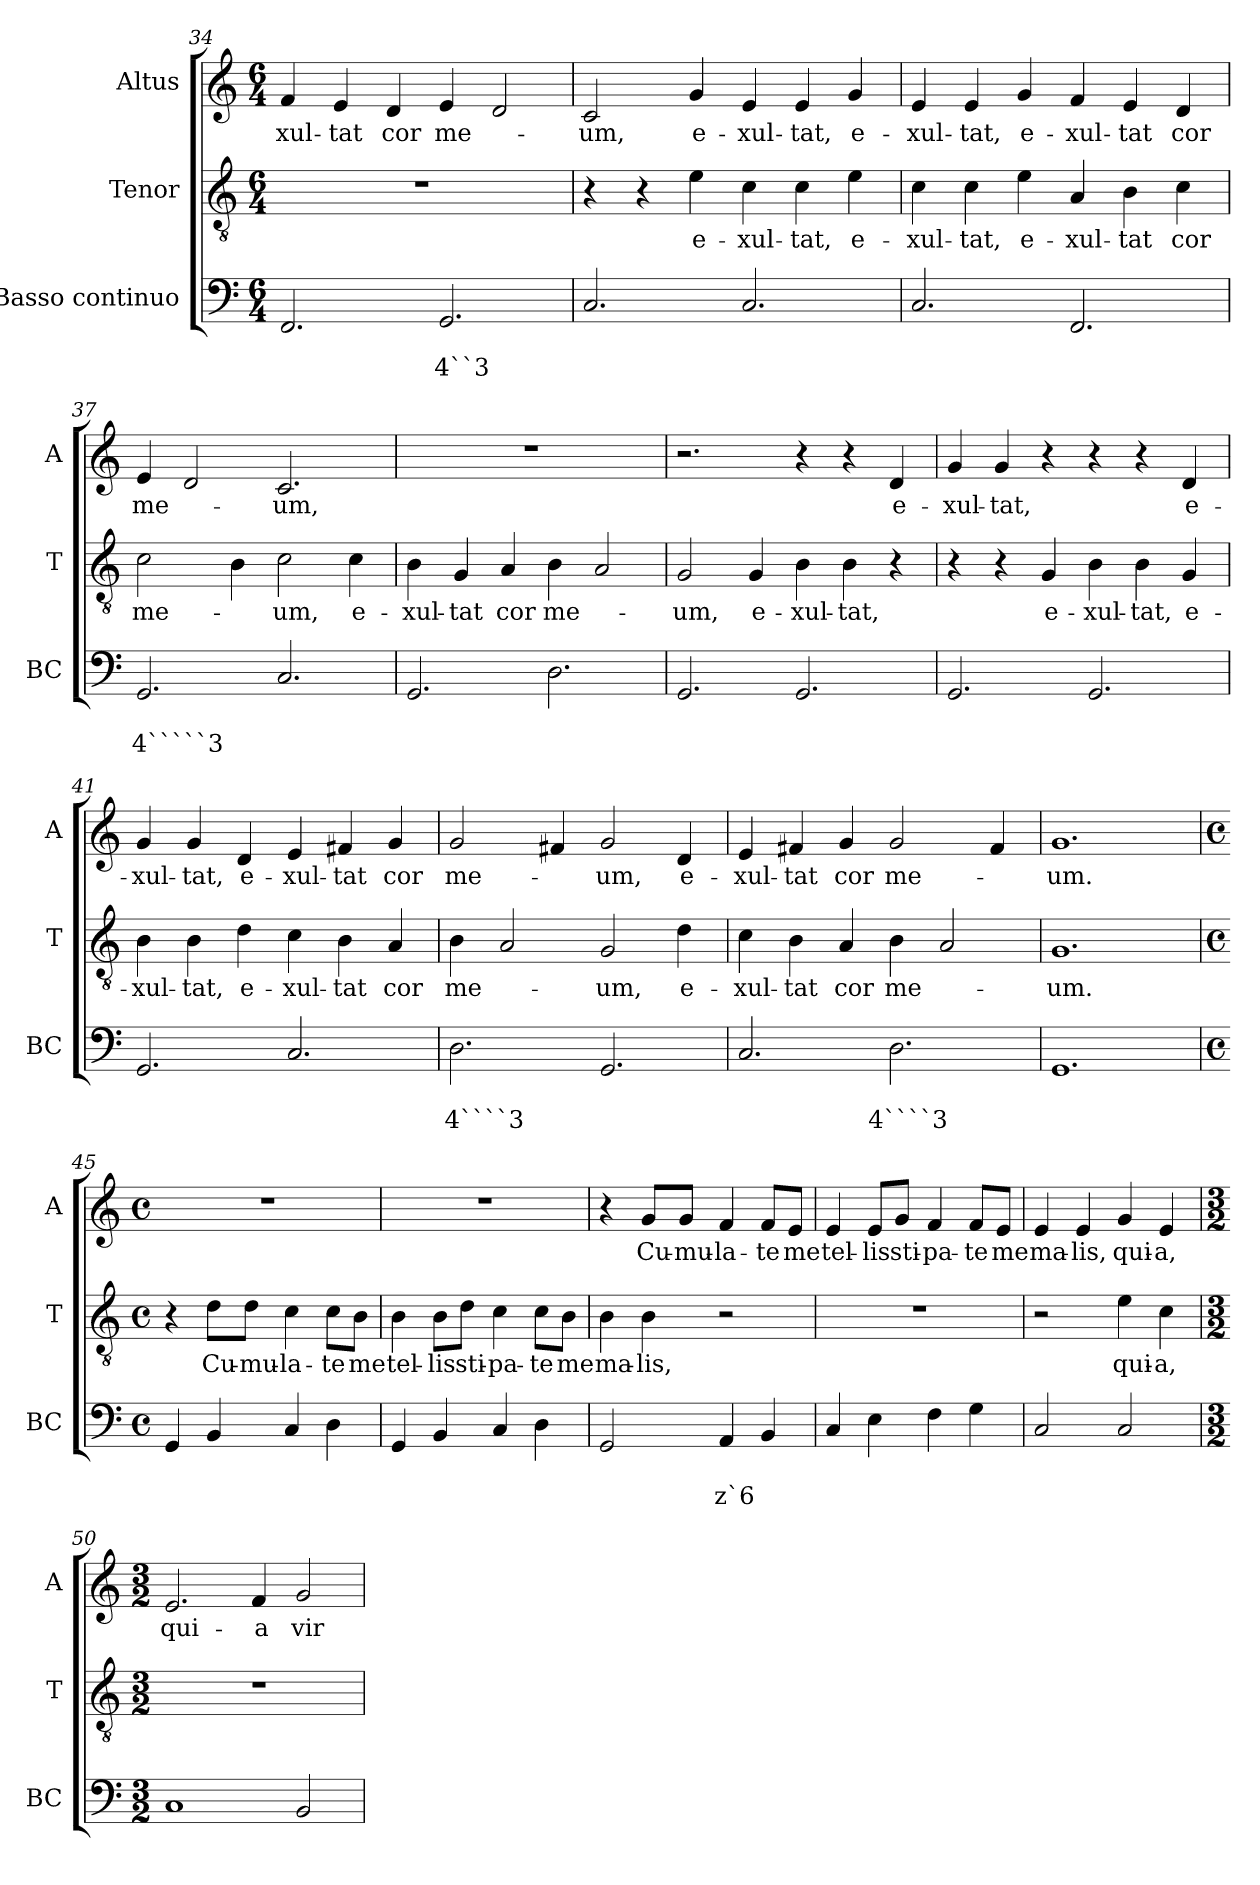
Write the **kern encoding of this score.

**kern	**text	**text	**kern	**text	**kern	**text
*part3	*part3	*part3	*part2	*part2	*part1	*part1
*staff3	*staff3	*staff3	*staff2	*staff2	*staff1	*staff1
*I"Basso continuo	*	*	*I"Tenor	*	*I"Altus	*
*I'BC	*	*	*I'T	*	*I'A	*
*clefF4	*	*	*clefGv2	*	*clefG2	*
*k[]	*	*	*k[]	*	*k[]	*
*C:	*	*	*C:	*	*C:	*
*M6/4	*	*	*M6/4	*	*M6/4	*
=34	=34	=34	=34	=34	=34	=34
!	!	!	!	!	!	!LO:LY:b
2.FF/	.	.	1.r	.	4f/	-xul-
!	!	!	!	!	!	!LO:LY:b
.	.	.	.	.	4e/	-tat
!	!	!	!	!	!	!LO:LY:b
.	.	.	.	.	4d/	cor
!	!	!LO:LY:b	!	!	!	!LO:LY:b
2.GG/	.	4``3	.	.	4e/	me-
.	.	.	.	.	2d/	.
=35	=35	=35	=35	=35	=35	=35
!	!	!	!	!	!	!LO:LY:b
2.C/	.	.	4r	.	2c/	-um,
.	.	.	4r	.	.	.
!	!	!	!	!LO:LY:b	!	!LO:LY:b
.	.	.	4e\	e-	4g/	e-
!	!	!	!	!LO:LY:b	!	!LO:LY:b
2.C/	.	.	4c\	-xul-	4e/	-xul-
!	!	!	!	!LO:LY:b	!	!LO:LY:b
.	.	.	4c\	-tat,	4e/	-tat,
!	!	!	!	!LO:LY:b	!	!LO:LY:b
.	.	.	4e\	e-	4g/	e-
=36	=36	=36	=36	=36	=36	=36
!	!	!	!	!LO:LY:b	!	!LO:LY:b
2.C/	.	.	4c\	-xul-	4e/	-xul-
!	!	!	!	!LO:LY:b	!	!LO:LY:b
.	.	.	4c\	-tat,	4e/	-tat,
!	!	!	!	!LO:LY:b	!	!LO:LY:b
.	.	.	4e\	e-	4g/	e-
!	!	!	!	!LO:LY:b	!	!LO:LY:b
2.FF/	.	.	4A/	-xul-	4f/	-xul-
!	!	!	!	!LO:LY:b	!	!LO:LY:b
.	.	.	4B\	-tat	4e/	-tat
!	!	!	!	!LO:LY:b	!	!LO:LY:b
.	.	.	4c\	cor	4d/	cor
=37	=37	=37	=37	=37	=37	=37
!	!	!LO:LY:b	!	!LO:LY:b	!	!LO:LY:b
2.GG/	.	4`````3	2c\	me-	4e/	me-
.	.	.	.	.	2d/	.
.	.	.	4B\	.	.	.
!	!	!	!	!LO:LY:b	!	!LO:LY:b
2.C/	.	.	2c\	-um,	2.c/	-um,
!	!	!	!	!LO:LY:b	!	!
.	.	.	4c\	e-	.	.
!!LO:PB:g=z
=38	=38	=38	=38	=38	=38	=38
!	!	!	!	!LO:LY:b	!	!
2.GG/	.	.	4B\	-xul-	1.r	.
!	!	!	!	!LO:LY:b	!	!
.	.	.	4G/	-tat	.	.
!	!	!	!	!LO:LY:b	!	!
.	.	.	4A/	cor	.	.
!	!	!	!	!LO:LY:b	!	!
2.D\	.	.	4B\	me-	.	.
.	.	.	2A/	.	.	.
=39	=39	=39	=39	=39	=39	=39
!	!	!	!	!LO:LY:b	!	!
2.GG/	.	.	2G/	-um,	2.r	.
!	!	!	!	!LO:LY:b	!	!
.	.	.	4G/	e-	.	.
!	!	!	!	!LO:LY:b	!	!
2.GG/	.	.	4B\	-xul-	4r	.
!	!	!	!	!LO:LY:b	!	!
.	.	.	4B\	-tat,	4r	.
!	!	!	!	!	!	!LO:LY:b
.	.	.	4r	.	4d/	e-
=40	=40	=40	=40	=40	=40	=40
!	!	!	!	!	!	!LO:LY:b
2.GG/	.	.	4r	.	4g/	-xul-
!	!	!	!	!	!	!LO:LY:b
.	.	.	4r	.	4g/	-tat,
!	!	!	!	!LO:LY:b	!	!
.	.	.	4G/	e-	4r	.
!	!	!	!	!LO:LY:b	!	!
2.GG/	.	.	4B\	-xul-	4r	.
!	!	!	!	!LO:LY:b	!	!
.	.	.	4B\	-tat,	4r	.
!	!	!	!	!LO:LY:b	!	!LO:LY:b
.	.	.	4G/	e-	4d/	e-
=41	=41	=41	=41	=41	=41	=41
!	!	!	!	!LO:LY:b	!	!LO:LY:b
2.GG/	.	.	4B\	-xul-	4g/	-xul-
!	!	!	!	!LO:LY:b	!	!LO:LY:b
.	.	.	4B\	-tat,	4g/	-tat,
!	!	!	!	!LO:LY:b	!	!LO:LY:b
.	.	.	4d\	e-	4d/	e-
!	!	!	!	!LO:LY:b	!	!LO:LY:b
2.C/	.	.	4c\	-xul-	4e/	-xul-
!	!	!	!	!LO:LY:b	!	!LO:LY:b
.	.	.	4B\	-tat	4f#X/	-tat
!	!	!	!	!LO:LY:b	!	!LO:LY:b
.	.	.	4A/	cor	4g/	cor
=42	=42	=42	=42	=42	=42	=42
!	!	!LO:LY:b	!	!LO:LY:b	!	!LO:LY:b
2.D\	.	4````3	4B\	me-	2g/	me-
.	.	.	2A/	.	.	.
.	.	.	.	.	4f#X/	.
!	!	!	!	!LO:LY:b	!	!LO:LY:b
2.GG/	.	.	2G/	-um,	2g/	-um,
!	!	!	!	!LO:LY:b	!	!LO:LY:b
.	.	.	4d\	e-	4d/	e-
=43	=43	=43	=43	=43	=43	=43
!	!	!	!	!LO:LY:b	!	!LO:LY:b
2.C/	.	.	4c\	-xul-	4e/	-xul-
!	!	!	!	!LO:LY:b	!	!LO:LY:b
.	.	.	4B\	-tat	4f#X/	-tat
!	!	!	!	!LO:LY:b	!	!LO:LY:b
.	.	.	4A/	cor	4g/	cor
!	!	!LO:LY:b	!	!LO:LY:b	!	!LO:LY:b
2.D\	.	4````3	4B\	me-	2g/	me-
.	.	.	2A/	.	.	.
.	.	.	.	.	4f#/	.
=44	=44	=44	=44	=44	=44	=44
!	!	!	!	!LO:LY:b	!	!LO:LY:b
1.GG	.	.	1.G	-um.	1.g	-um.
!!LO:LB:g=z
=45	=45	=45	=45	=45	=45	=45
*M4/4	*	*	*M4/4	*	*M4/4	*
*met(c)	*	*	*met(c)	*	*met(c)	*
4GG/	.	.	4r	.	1r	.
!	!	!	!	!LO:LY:b	!	!
4BB/	.	.	8d\L	Cu-	.	.
!	!	!	!	!LO:LY:b	!	!
.	.	.	8d\J	-mu-	.	.
!	!	!	!	!LO:LY:b	!	!
4C/	.	.	4c\	-la-	.	.
!	!	!	!	!LO:LY:b	!	!
4D\	.	.	8c\L	-te	.	.
!	!	!	!	!LO:LY:b	!	!
.	.	.	8B\J	me	.	.
=46	=46	=46	=46	=46	=46	=46
!	!	!	!	!LO:LY:b	!	!
4GG/	.	.	4B\	tel-	1r	.
!	!	!	!	!LO:LY:b	!	!
4BB/	.	.	8B\L	-lis	.	.
!	!	!	!	!LO:LY:b	!	!
.	.	.	8d\J	sti-	.	.
!	!	!	!	!LO:LY:b	!	!
4C/	.	.	4c\	-pa-	.	.
!	!	!	!	!LO:LY:b	!	!
4D\	.	.	8c\L	-te	.	.
!	!	!	!	!LO:LY:b	!	!
.	.	.	8B\J	me	.	.
=47	=47	=47	=47	=47	=47	=47
!	!	!	!	!LO:LY:b	!	!
2GG/	.	.	4B\	ma-	4r	.
!	!	!	!	!LO:LY:b	!	!LO:LY:b
.	.	.	4B\	-lis,	8g/L	Cu-
!	!	!	!	!	!	!LO:LY:b
.	.	.	.	.	8g/J	-mu-
!	!	!LO:LY:b	!	!	!	!LO:LY:b
4AA/	.	z`6	2r	.	4f/	-la-
!	!	!	!	!	!	!LO:LY:b
4BB/	.	.	.	.	8f/L	-te
!	!	!	!	!	!	!LO:LY:b
.	.	.	.	.	8e/J	me
=48	=48	=48	=48	=48	=48	=48
!	!	!	!	!	!	!LO:LY:b
4C/	.	.	1r	.	4e/	tel-
!	!	!	!	!	!	!LO:LY:b
4E\	.	.	.	.	8e/L	-lis
!	!	!	!	!	!	!LO:LY:b
.	.	.	.	.	8g/J	sti-
!	!	!	!	!	!	!LO:LY:b
4F\	.	.	.	.	4f/	-pa-
!	!	!	!	!	!	!LO:LY:b
4G\	.	.	.	.	8f/L	-te
!	!	!	!	!	!	!LO:LY:b
.	.	.	.	.	8e/J	me
=49	=49	=49	=49	=49	=49	=49
!	!	!	!	!	!	!LO:LY:b
2C/	.	.	2r	.	4e/	ma-
!	!	!	!	!	!	!LO:LY:b
.	.	.	.	.	4e/	-lis,
!	!	!	!	!LO:LY:b	!	!LO:LY:b
2C/	.	.	4e\	qui-	4g/	qui-
!	!	!	!	!LO:LY:b	!	!LO:LY:b
.	.	.	4c\	-a,	4e/	-a,
!!LO:LB:g=z
=50	=50	=50	=50	=50	=50	=50
*M3/2	*	*	*M3/2	*	*M3/2	*
!	!	!	!	!	!	!LO:LY:b
1C	.	.	1.r	.	2.e/	qui-
!	!	!	!	!	!	!LO:LY:b
.	.	.	.	.	4f/	-a
!	!	!	!	!	!	!LO:LY:b
2BB/	.	.	.	.	2g/	vir-
=	=	=	=	=	=	=
*-	*-	*-	*-	*-	*-	*-
